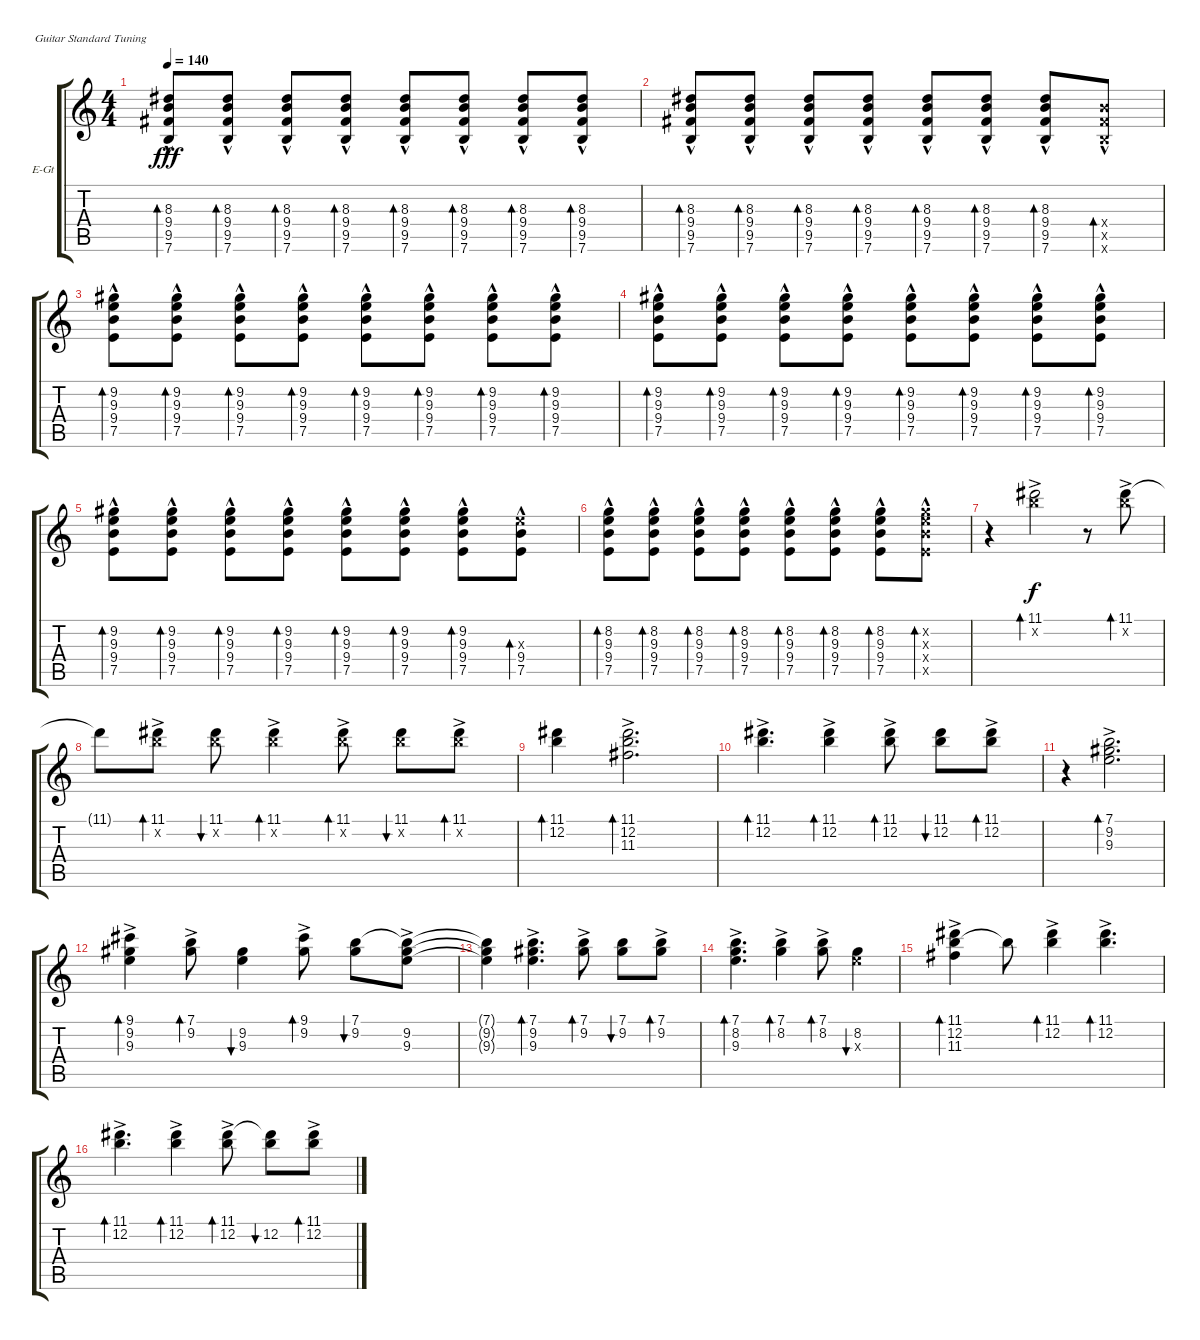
\defaultSystemsLayout 4
\bracketExtendMode groupsimilarinstruments
\firstSystemTrackNameOrientation horizontal
\otherSystemsTrackNameOrientation horizontal
\track ("Cook" "E-Gt") {instrument electricguitarclean}
\staff {score tabs}
\tuning (E4 B3 G3 D3 A2 E2)
\ts (4 4)
\tempo 140
\clef g2
\ks c
(7.6{hac} 9.5{hac} 9.4{hac} 8.3{hac}).8{bd 51 dy fff} (7.6{hac} 9.4{hac} 9.5{hac} 8.3{hac}).8{bd 51} (7.6{hac} 9.4{hac} 9.5{hac} 8.3{hac}).8{bd 51} (7.6{hac} 9.4{hac} 9.5{hac} 8.3{hac}).8{bd 51} (7.6{hac} 9.4{hac} 9.5{hac} 8.3{hac}).8{bd 51} (7.6{hac} 9.4{hac} 9.5{hac} 8.3{hac}).8{bd 51} (7.6{hac} 9.4{hac} 9.5{hac} 8.3{hac}).8{bd 51} (7.6{hac} 9.4{hac} 9.5{hac} 8.3{hac}).8{bd 51} |
(7.6{hac} 9.5{hac} 9.4{hac} 8.3{hac}).8{bd 51} (7.6{hac} 9.4{hac} 9.5{hac} 8.3{hac}).8{bd 51} (7.6{hac} 9.4{hac} 9.5{hac} 8.3{hac}).8{bd 51} (7.6{hac} 9.4{hac} 9.5{hac} 8.3{hac}).8{bd 51} (7.6{hac} 9.4{hac} 9.5{hac} 8.3{hac}).8{bd 51} (7.6{hac} 9.4{hac} 9.5{hac} 8.3{hac}).8{bd 51} (7.6{hac} 9.4{hac} 9.5{hac} 8.3{hac}).8{bd 51} (7.6{hac x} 9.4{hac x} 9.5{hac x}).8{bd 51} |
(7.5{hac} 9.4{hac} 9.3{hac} 9.2{hac}).8{bd 51} (7.5{hac} 9.4{hac} 9.3{hac} 9.2{hac}).8{bd 51} (7.5{hac} 9.4{hac} 9.3{hac} 9.2{hac}).8{bd 51} (7.5{hac} 9.4{hac} 9.3{hac} 9.2{hac}).8{bd 51} (7.5{hac} 9.4{hac} 9.3{hac} 9.2{hac}).8{bd 51} (7.5{hac} 9.4{hac} 9.3{hac} 9.2{hac}).8{bd 51} (7.5{hac} 9.4{hac} 9.3{hac} 9.2{hac}).8{bd 51} (7.5{hac} 9.4{hac} 9.3{hac} 9.2{hac}).8{bd 51} |
(7.5{hac} 9.4{hac} 9.3{hac} 9.2{hac}).8{bd 51} (7.5{hac} 9.4{hac} 9.3{hac} 9.2{hac}).8{bd 51} (7.5{hac} 9.4{hac} 9.3{hac} 9.2{hac}).8{bd 51} (7.5{hac} 9.4{hac} 9.3{hac} 9.2{hac}).8{bd 51} (7.5{hac} 9.4{hac} 9.3{hac} 9.2{hac}).8{bd 51} (7.5{hac} 9.4{hac} 9.3{hac} 9.2{hac}).8{bd 51} (7.5{hac} 9.4{hac} 9.3{hac} 9.2{hac}).8{bd 51} (7.5{hac} 9.4{hac} 9.3{hac} 9.2{hac}).8{bd 51} |
(7.5{hac} 9.4{hac} 9.3{hac} 9.2{hac}).8{bd 51} (7.5{hac} 9.4{hac} 9.3{hac} 9.2{hac}).8{bd 51} (7.5{hac} 9.4{hac} 9.3{hac} 9.2{hac}).8{bd 51} (7.5{hac} 9.4{hac} 9.3{hac} 9.2{hac}).8{bd 51} (7.5{hac} 9.4{hac} 9.3{hac} 9.2{hac}).8{bd 51} (7.5{hac} 9.4{hac} 9.3{hac} 9.2{hac}).8{bd 51} (7.5{hac} 9.4{hac} 9.3{hac} 9.2{hac}).8{bd 51} (7.5{hac} 9.4{hac} 9.3{hac x}).8{bd 51} |
(7.5{hac} 9.4{hac} 9.3{hac} 8.2{hac}).8{bd 51} (7.5{hac} 9.4{hac} 9.3{hac} 8.2{hac}).8{bd 51} (7.5{hac} 9.4{hac} 9.3{hac} 8.2{hac}).8{bd 51} (7.5{hac} 9.4{hac} 9.3{hac} 8.2{hac}).8{bd 51} (7.5{hac} 9.4{hac} 9.3{hac} 8.2{hac}).8{bd 51} (7.5{hac} 9.4{hac} 9.3{hac} 8.2{hac}).8{bd 51} (7.5{hac} 9.4{hac} 9.3{hac} 8.2{hac}).8{bd 51} (7.5{hac x} 9.4{hac x} 9.3{hac x} 8.2{hac x}).8{bd 51} |
r.4 (11.1{ac} 12.2{x}).2{bd 51 dy f} r.8 (11.1{ac} 12.2{x}).8{bd 51} |
11.1{t}.8 (11.1{ac} 12.2{x}).8{bd 51} (11.1 12.2{x}).8{bu 51} (11.1{ac} 12.2{x}).4{bd 51} (11.1{ac} 12.2{x}).8{bd 51} (11.1 12.2{x}).8{bu 51} (11.1{ac} 12.2{x}).8{bd 51} |
(11.1 12.2).4{bd 60} (11.1 12.2{ac} 11.3{ac}).2{d bd 60} |
(11.1{ac} 12.2).4{d bd 51} (11.1{ac} 12.2).4{bd 51} (11.1{ac} 12.2).8{bd 51} (11.1 12.2).8{bu 61} (11.1{ac} 12.2).8{bd 60} |
r.4 (7.1{ac} 9.2 9.3).2{d bd 57} |
(9.1{ac} 9.2 9.3).4{bd 55} (7.1{ac} 9.2).8{bd 54} (9.2 9.3).4{bu 54} (9.1{ac} 9.2).8{bd 53} (7.1 9.2).8{bu 52} (9.2{ac} 9.3 7.1{t}).8 |
(9.2{t} 7.1{t} 9.3{t}).4 (9.2 7.1{ac} 9.3).4{d bd 50} (9.2 7.1{ac}).8{bd 49} (9.2 7.1).8{bu 48} (9.2 7.1{ac}).8{bd 47} |
(8.2 7.1{ac} 9.3).4{d bd 46} (8.2 7.1{ac}).4{bd 45} (8.2 7.1{ac}).8{bd 45} (8.2 9.3{x}).4{bu 45} |
(11.1{ac} 12.2 11.3).4{bd 56} 12.2{t}.8 (11.1{ac} 12.2).4{bd 55} (11.1{ac} 12.2).4{d bd 53} |
(11.1{ac} 12.2).4{d bd 52} (11.1{ac} 12.2).4{bd 52} (11.1{ac} 12.2).8{bd 51} (11.1{t} 12.2).8{bu 51} (11.1{ac} 12.2).8{bd 51}
